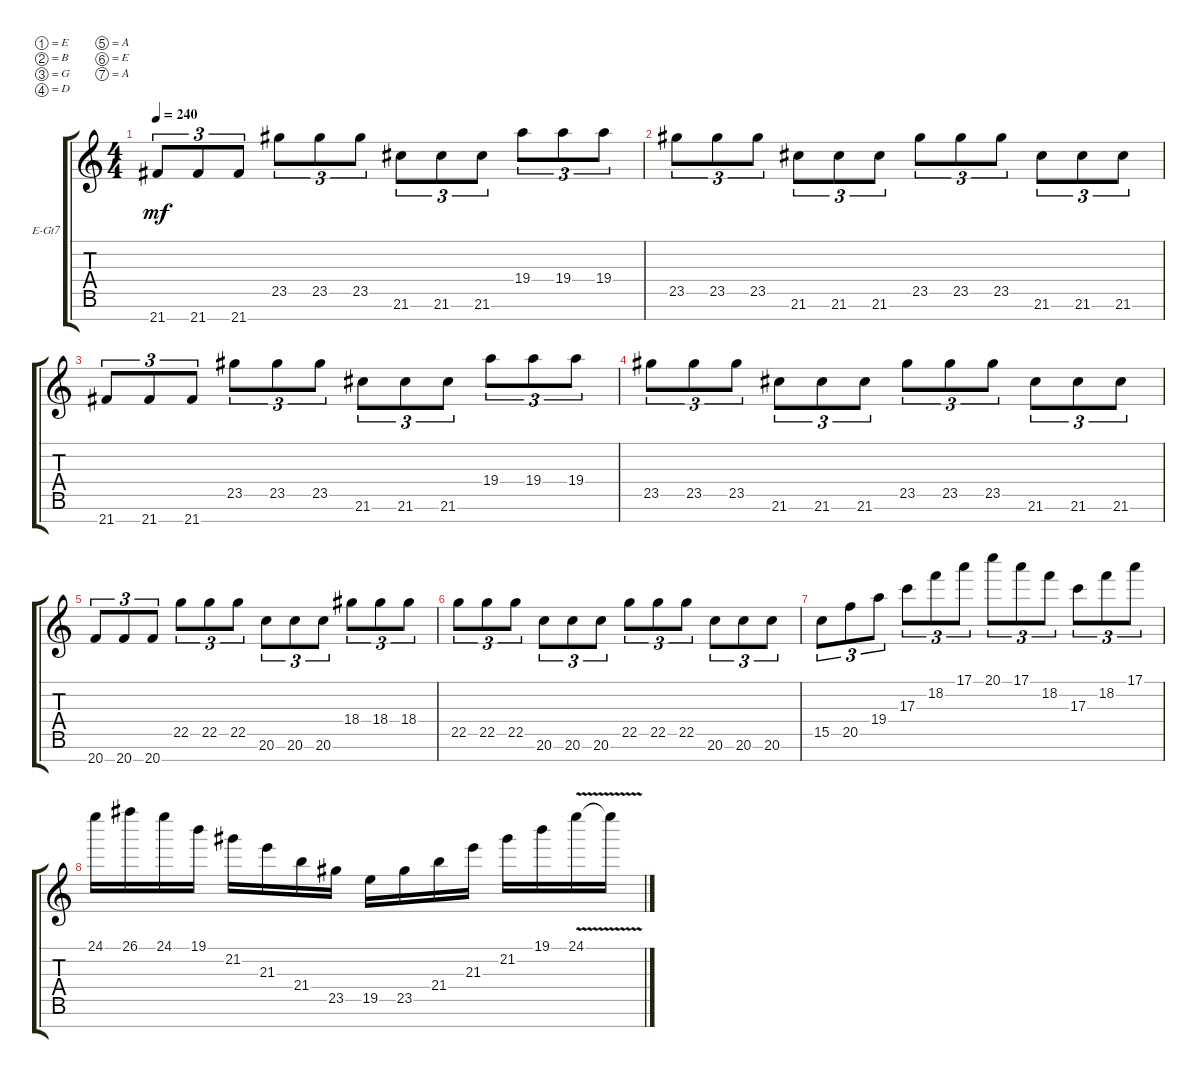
\defaultSystemsLayout 4
\bracketExtendMode groupsimilarinstruments
\firstSystemTrackNameOrientation horizontal
\otherSystemsTrackNameOrientation horizontal
\track ("Electric Guitar" "E-Gt7") {instrument distortionguitar}
\staff {score tabs}
\tuning (E4 B3 G3 D3 A2 E2 A1)
\ts (4 4)
\tempo 240
\clef g2
\ks c
21.7.8{tu (3 2) dy mf} 21.7.8{tu (3 2)} 21.7.8{tu (3 2)} 23.5.8{tu (3 2)} 23.5.8{tu (3 2)} 23.5.8{tu (3 2)} 21.6.8{tu (3 2)} 21.6.8{tu (3 2)} 21.6.8{tu (3 2)} 19.4.8{tu (3 2)} 19.4.8{tu (3 2)} 19.4.8{tu (3 2)} |
23.5.8{tu (3 2)} 23.5.8{tu (3 2)} 23.5.8{tu (3 2)} 21.6.8{tu (3 2)} 21.6.8{tu (3 2)} 21.6.8{tu (3 2)} 23.5.8{tu (3 2)} 23.5.8{tu (3 2)} 23.5.8{tu (3 2)} 21.6.8{tu (3 2)} 21.6.8{tu (3 2)} 21.6.8{tu (3 2)} |
21.7.8{tu (3 2)} 21.7.8{tu (3 2)} 21.7.8{tu (3 2)} 23.5.8{tu (3 2)} 23.5.8{tu (3 2)} 23.5.8{tu (3 2)} 21.6.8{tu (3 2)} 21.6.8{tu (3 2)} 21.6.8{tu (3 2)} 19.4.8{tu (3 2)} 19.4.8{tu (3 2)} 19.4.8{tu (3 2)} |
23.5.8{tu (3 2)} 23.5.8{tu (3 2)} 23.5.8{tu (3 2)} 21.6.8{tu (3 2)} 21.6.8{tu (3 2)} 21.6.8{tu (3 2)} 23.5.8{tu (3 2)} 23.5.8{tu (3 2)} 23.5.8{tu (3 2)} 21.6.8{tu (3 2)} 21.6.8{tu (3 2)} 21.6.8{tu (3 2)} |
20.7.8{tu (3 2)} 20.7.8{tu (3 2)} 20.7.8{tu (3 2)} 22.5.8{tu (3 2)} 22.5.8{tu (3 2)} 22.5.8{tu (3 2)} 20.6.8{tu (3 2)} 20.6.8{tu (3 2)} 20.6.8{tu (3 2)} 18.4.8{tu (3 2)} 18.4.8{tu (3 2)} 18.4.8{tu (3 2)} |
22.5.8{tu (3 2)} 22.5.8{tu (3 2)} 22.5.8{tu (3 2)} 20.6.8{tu (3 2)} 20.6.8{tu (3 2)} 20.6.8{tu (3 2)} 22.5.8{tu (3 2)} 22.5.8{tu (3 2)} 22.5.8{tu (3 2)} 20.6.8{tu (3 2)} 20.6.8{tu (3 2)} 20.6.8{tu (3 2)} |
15.5.8{tu (3 2)} 20.5.8{tu (3 2)} 19.4.8{tu (3 2)} 17.3.8{tu (3 2)} 18.2.8{tu (3 2)} 17.1.8{tu (3 2)} 20.1.8{tu (3 2)} 17.1.8{tu (3 2)} 18.2.8{tu (3 2)} 17.3.8{tu (3 2)} 18.2.8{tu (3 2)} 17.1.8{tu (3 2)} |
24.1.16 26.1.16 24.1.16 19.1.16 21.2.16 21.3.16 21.4.16 23.5.16 19.5.16 23.5.16 21.4.16 21.3.16 21.2.16 19.1.16 24.1{v}.16 24.1{v t}.16
